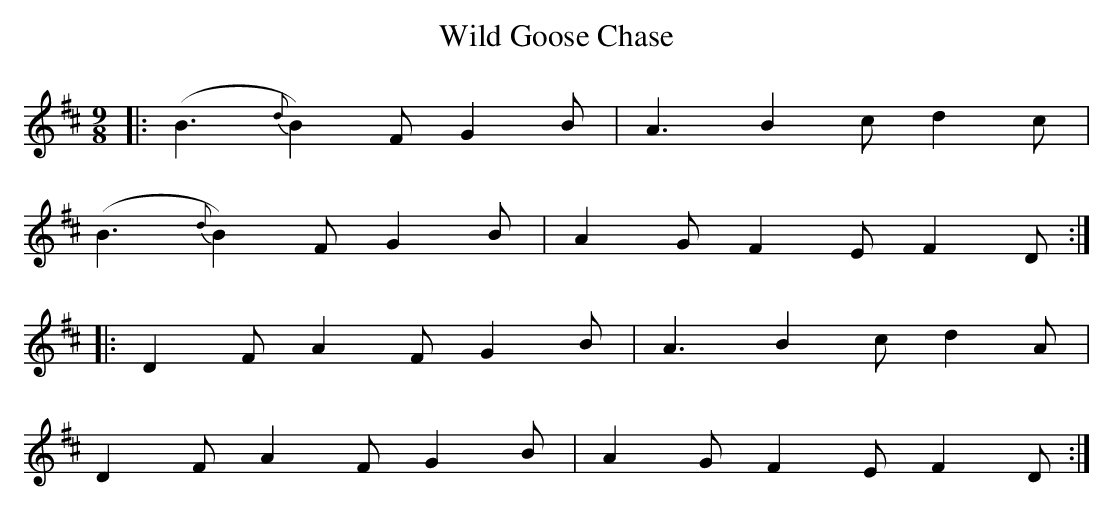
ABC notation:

X:1
T: Wild Goose Chase
M: 9/8
L: 1/8
K: Dmaj
|:(B3 {d}B2) F G2 B|A3 B2 c d2 c|
(B3 {d}B2) F G2 B|A2 G F2 E F2 D:|
|:D2 F A2 F G2 B|A3 B2 c d2 A|
D2 F A2 F G2 B|A2 G F2 E F2 D:|
